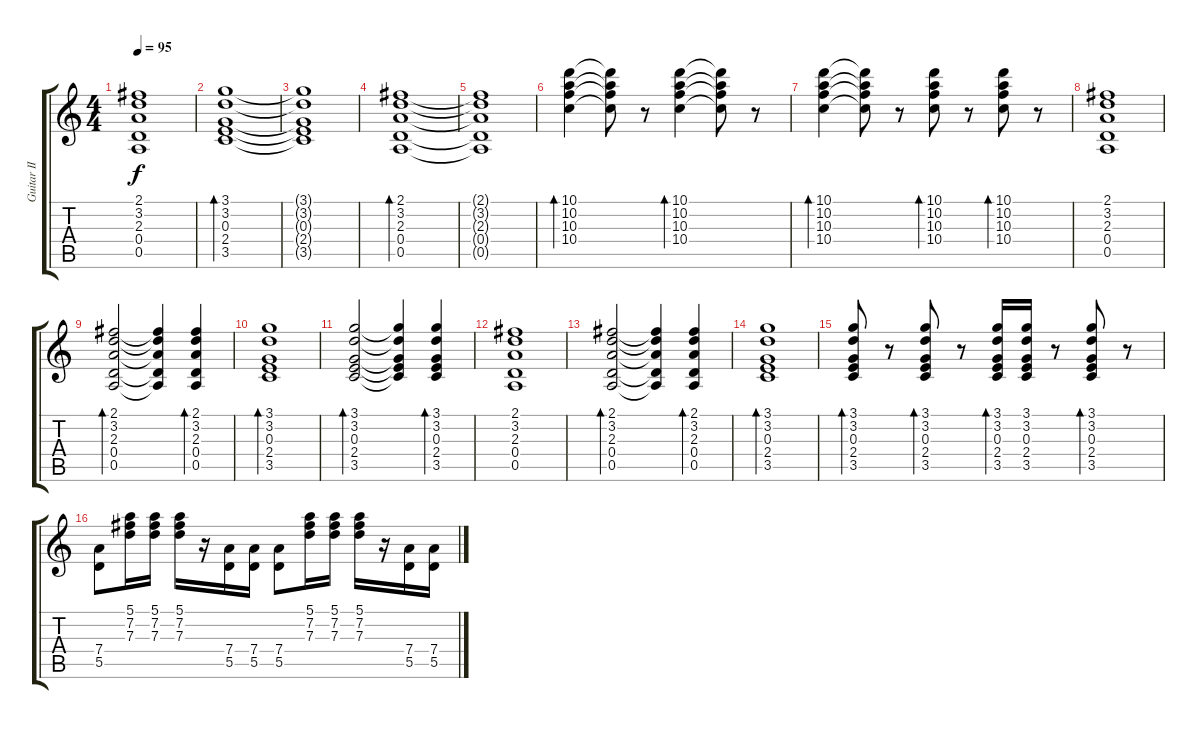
\track ("Guitar II" "Guitar II") {instrument acousticguitarnylon}
\staff {score tabs}
\tuning (E4 B3 G3 D3 A2 E2) {hide}
\ts (4 4)
\tempo 95
\clef g2
\ks c
(2.1{t} 3.2{t} 2.3{t} 0.4{t} 0.5{t}).1{dy f} |
(3.1 3.2 0.3 2.4 3.5).1{bd 120} |
(3.1{t} 3.2{t} 0.3{t} 2.4{t} 3.5{t}).1 |
(2.1 3.2 2.3 0.4 0.5).1{bd 120} |
(2.1{t} 3.2{t} 2.3{t} 0.4{t} 0.5{t}).1 |
(10.1 10.2 10.3 10.4).4{bd 240 instrument acousticguitarnylon} (10.1{t} 10.2{t} 10.3{t} 10.4{t}).8 r.8 (10.1 10.2 10.3 10.4).4{bd 240} (10.1{t} 10.2{t} 10.3{t} 10.4{t}).8 r.8 |
(10.1 10.2 10.3 10.4).4{bd 240} (10.1{t} 10.2{t} 10.3{t} 10.4{t}).8 r.8 (10.1 10.2 10.3 10.4).8{bd 240} r.8 (10.1 10.2 10.3 10.4).8{bd 240} r.8 |
(2.1 3.2 2.3 0.4 0.5).1 |
(2.1 3.2 2.3 0.4 0.5).2{bd 60} (2.1{t} 3.2{t} 2.3{t} 0.4{t} 0.5{t}).4 (2.1 3.2 2.3 0.4 0.5).4{bd 120} |
(3.1 3.2 0.3 2.4 3.5).1{bd 60} |
(3.1 3.2 0.3 2.4 3.5).2{bd 60} (3.1{t} 3.2{t} 0.3{t} 2.4{t} 3.5{t}).4 (3.1 3.2 0.3 2.4 3.5).4{bd 120} |
(2.1 3.2 2.3 0.4 0.5).1 |
(2.1 3.2 2.3 0.4 0.5).2{bd 60} (2.1{t} 3.2{t} 2.3{t} 0.4{t} 0.5{t}).4 (2.1 3.2 2.3 0.4 0.5).4{bd 120} |
(3.1 3.2 0.3 2.4 3.5).1{bd 60} |
(3.1 3.2 0.3 2.4 3.5).8{bd 60} r.8 (3.1 3.2 0.3 2.4 3.5).8{bd 120} r.8 (3.1 3.2 0.3 2.4 3.5).16{bd 60} (3.1 3.2 0.3 2.4 3.5).16 r.8 (3.1 3.2 0.3 2.4 3.5).8{bd 60} r.8 |
(7.4 5.5).8 (5.1 7.2 7.3).16 (5.1 7.2 7.3).16 (5.1 7.2 7.3).16 r.16 (7.4 5.5).16 (7.4 5.5).16 (7.4 5.5).8 (5.1 7.2 7.3).16 (5.1 7.2 7.3).16 (5.1 7.2 7.3).16 r.16 (7.4 5.5).16 (7.4 5.5).16
